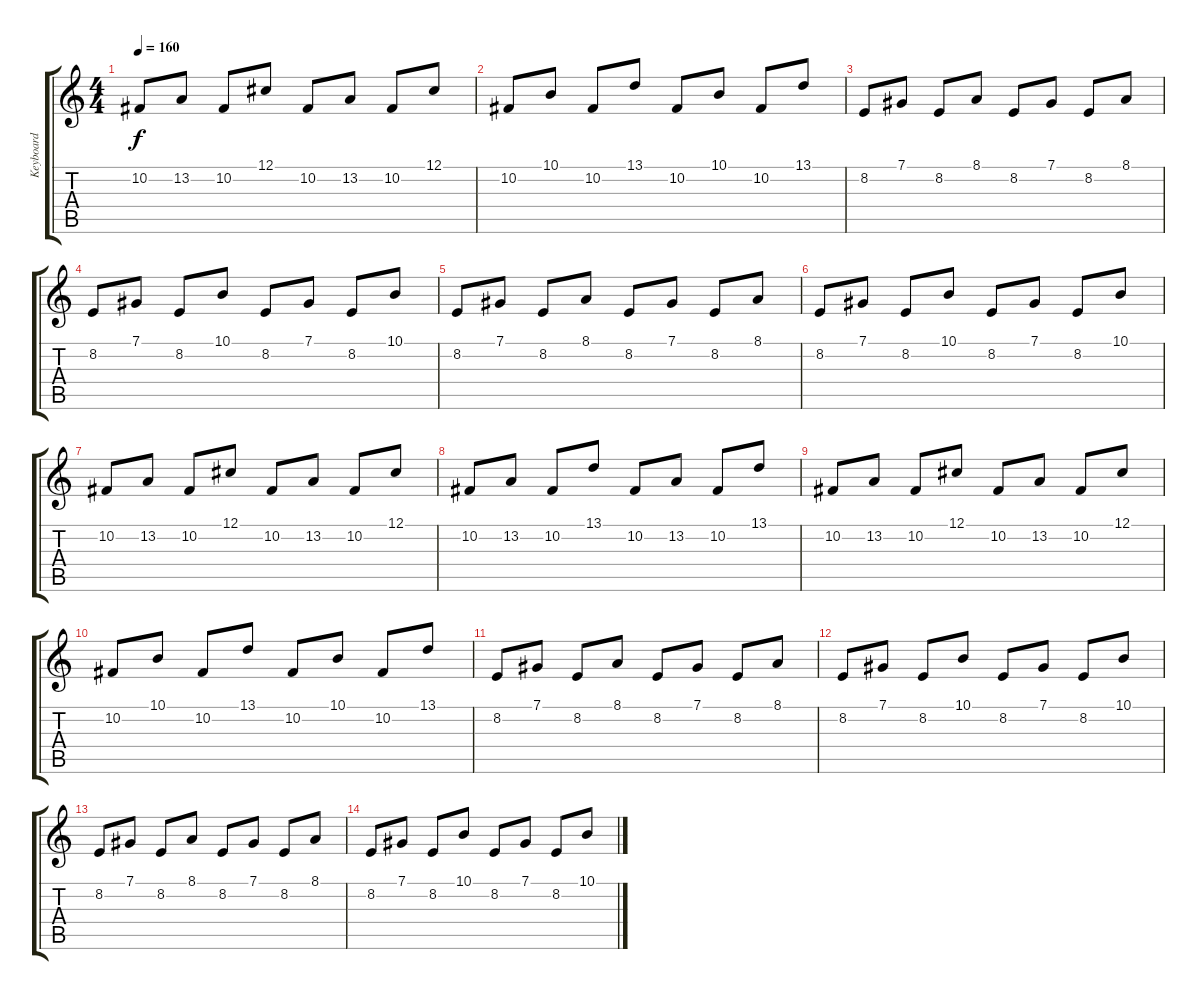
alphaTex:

\track ("Keyboard" "Keyboard") {instrument acousticgrandpiano}
\staff {score tabs}
\tuning (Db4 Ab3 E3 B2 Gb2 Db2) {hide}
\ts (4 4)
\tempo 160
\clef g2
\ks c
10.2.8{dy f} 13.2.8 10.2.8 12.1.8 10.2.8 13.2.8 10.2.8 12.1.8 |
10.2.8 10.1.8 10.2.8 13.1.8 10.2.8 10.1.8 10.2.8 13.1.8 |
8.2.8 7.1.8 8.2.8 8.1.8 8.2.8 7.1.8 8.2.8 8.1.8 |
8.2.8 7.1.8 8.2.8 10.1.8 8.2.8 7.1.8 8.2.8 10.1.8 |
8.2.8 7.1.8 8.2.8 8.1.8 8.2.8 7.1.8 8.2.8 8.1.8 |
8.2.8 7.1.8 8.2.8 10.1.8 8.2.8 7.1.8 8.2.8 10.1.8 |
10.2.8{instrument harpsichord} 13.2.8 10.2.8 12.1.8 10.2.8 13.2.8 10.2.8 12.1.8 |
10.2.8 13.2.8 10.2.8 13.1.8 10.2.8 13.2.8 10.2.8 13.1.8 |
10.2.8 13.2.8 10.2.8 12.1.8 10.2.8 13.2.8 10.2.8 12.1.8 |
10.2.8 10.1.8 10.2.8 13.1.8 10.2.8 10.1.8 10.2.8 13.1.8 |
8.2.8 7.1.8 8.2.8 8.1.8 8.2.8 7.1.8 8.2.8 8.1.8 |
8.2.8 7.1.8 8.2.8 10.1.8 8.2.8 7.1.8 8.2.8 10.1.8 |
8.2.8 7.1.8 8.2.8 8.1.8 8.2.8 7.1.8 8.2.8 8.1.8 |
8.2.8 7.1.8 8.2.8 10.1.8 8.2.8 7.1.8 8.2.8 10.1.8
